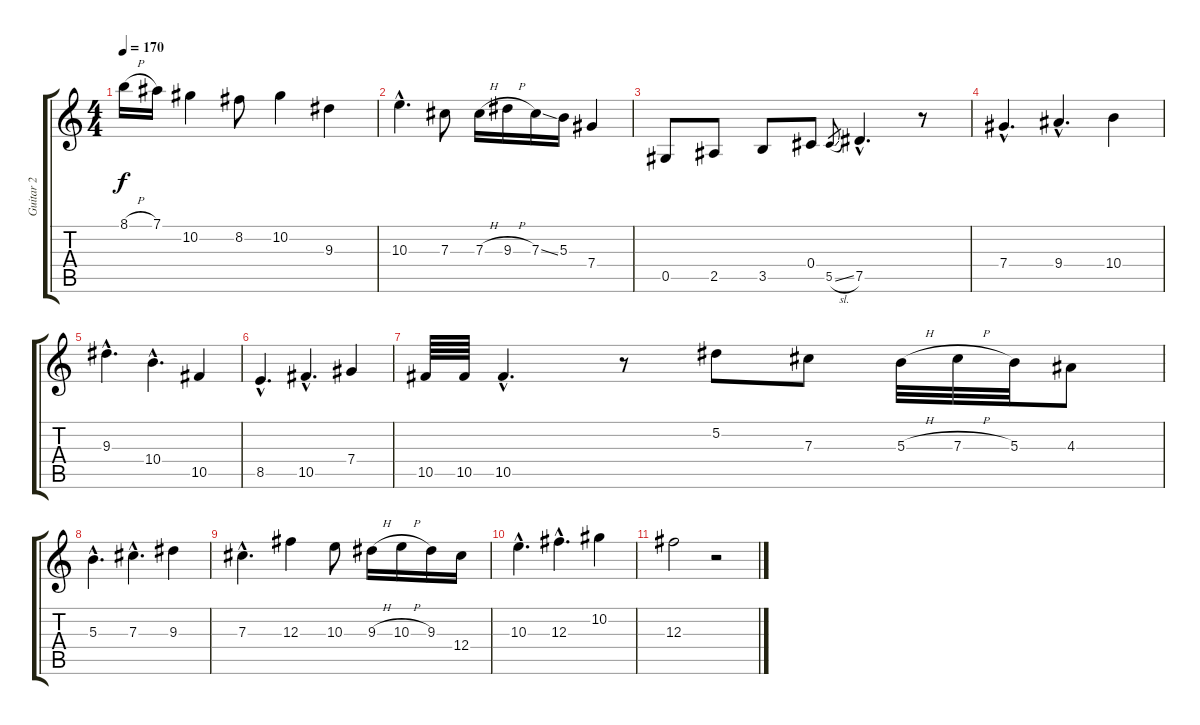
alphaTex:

\track ("Guitar 2" "Guitar 2") {instrument acousticguitarsteel}
\staff {score tabs}
\tuning (Eb4 Bb3 Gb3 Db3 Ab2 Eb2) {hide}
\ts (4 4)
\tempo 170
\clef g2
\ks c
8.1{h}.16{dy f} 7.1.16 10.2.4 8.2.8 10.2.4 9.3.4 |
10.3{hac}.4{d} 7.3.8 7.3{h}.16 9.3{h}.16 7.3{ss}.16 5.3.16 7.4.4 |
0.5.8 2.5.8 3.5.8 0.4.8 5.5{sl}.8{gr} 7.5{hac}.4{d} r.8 |
7.4{hac}.4{d} 9.4{hac}.4{d} 10.4.4 |
9.3{hac}.4{d} 10.4{hac}.4{d} 10.5.4 |
8.5{hac}.4{d} 10.5{hac}.4{d} 7.4.4 |
10.5.64 10.5.64 10.5{hac}.4{d} r.8 5.2.8 7.3.8 5.3{h}.32 7.3{h}.32 5.3.32 4.3.8 |
5.3{hac}.4{d} 7.3{hac}.4{d} 9.3.4 |
7.3{hac}.4{d} 12.3.4 10.3.8 9.3{h}.16 10.3{h}.16 9.3.16 12.4.16 |
10.3{hac}.4{d} 12.3{hac}.4{d} 10.2.4 |
12.3.2 r.2
